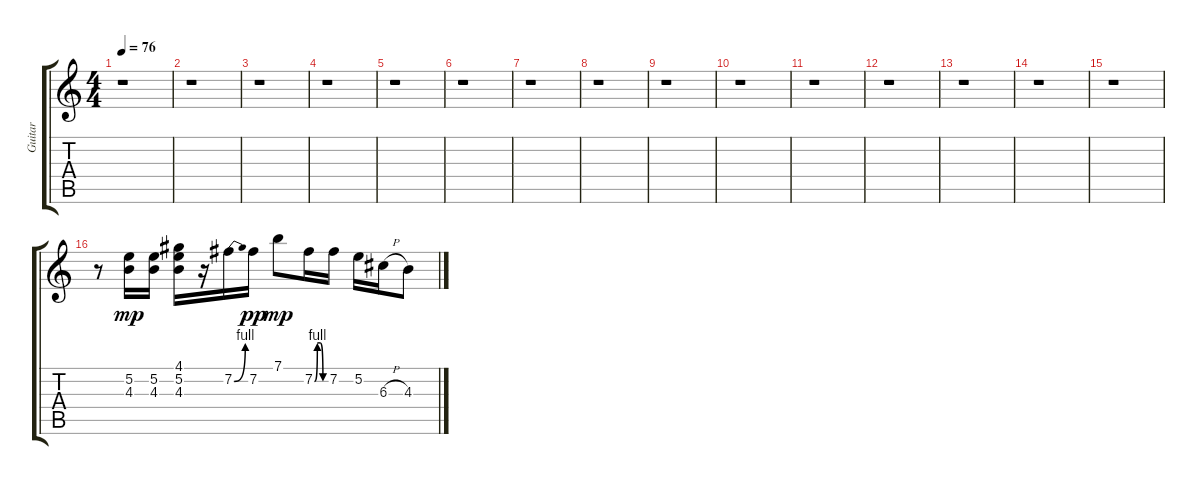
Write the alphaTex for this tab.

\track ("Guitar" "Guitar") {instrument electricguitarclean}
\staff {score tabs}
\tuning (E4 B3 G3 D3 A2 E2) {hide}
\ts (4 4)
\tempo 76
\clef g2
\ks c
r.1{dy mp} |
r.1 |
r.1 |
r.1 |
r.1 |
r.1 |
r.1 |
r.1 |
r.1 |
r.1 |
r.1 |
r.1 |
r.1 |
r.1 |
r.1 |
r.8 (5.2 4.3).16 (5.2 4.3).16 (4.1 5.2 4.3).16 r.16 7.2{be (bend 0 0 60 4)}.16 7.2.16{dy pp} 7.1.8{dy mp} 7.2{be (custom 0 0 15 4 30 4 45 0 60 0)}.16 7.2.16 5.2.16 6.3{h}.16 4.3.8
